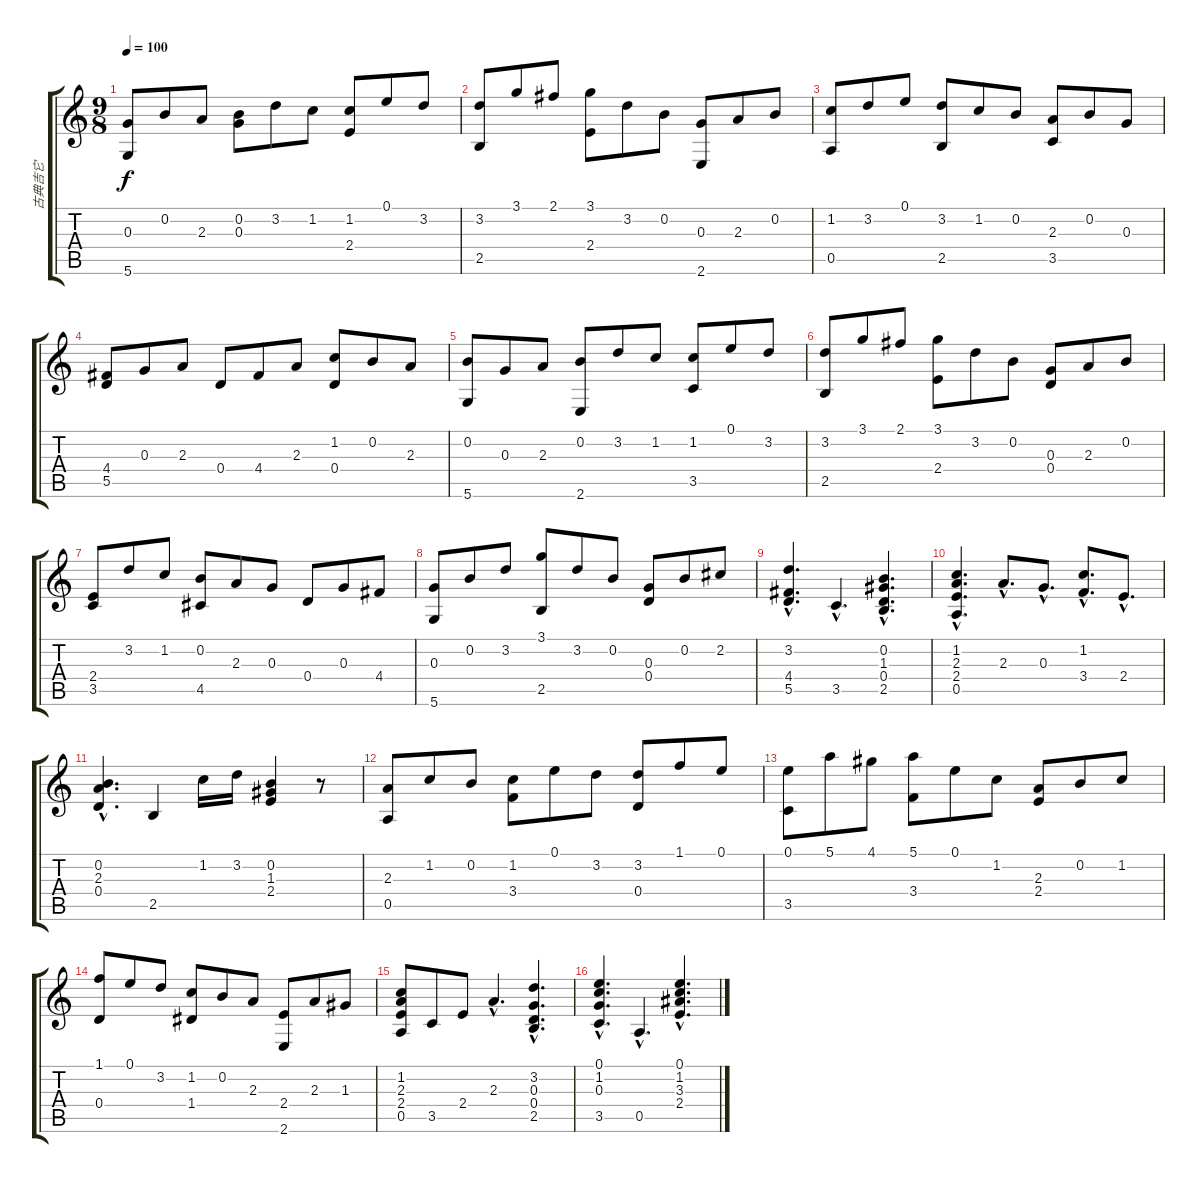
\track ("古典吉它" "古典吉它") {instrument acousticguitarnylon}
\staff {score tabs}
\tuning (E4 B3 G3 D3 A2 D2) {hide}
\ts (9 8)
\tempo 100
\clef g2
\ks c
(0.3 5.6).8{dy f} 0.2.8 2.3.8 (0.2 0.3).8 3.2.8 1.2.8 (1.2 2.4).8 0.1.8 3.2.8 |
(3.2 2.5).8 3.1.8 2.1.8 (3.1 2.4).8 3.2.8 0.2.8 (0.3 2.6).8 2.3.8 0.2.8 |
(1.2 0.5).8 3.2.8 0.1.8 (3.2 2.5).8 1.2.8 0.2.8 (2.3 3.5).8 0.2.8 0.3.8 |
(4.4 5.5).8 0.3.8 2.3.8 0.4.8 4.4.8 2.3.8 (1.2 0.4).8 0.2.8 2.3.8 |
(0.2 5.6).8 0.3.8 2.3.8 (0.2 2.6).8 3.2.8 1.2.8 (1.2 3.5).8 0.1.8 3.2.8 |
(3.2 2.5).8 3.1.8 2.1.8 (3.1 2.4).8 3.2.8 0.2.8 (0.3 0.4).8 2.3.8 0.2.8 |
(2.4 3.5).8 3.2.8 1.2.8 (0.2 4.5).8 2.3.8 0.3.8 0.4.8 0.3.8 4.4.8 |
(0.3 5.6).8 0.2.8 3.2.8 (3.1 2.5).8 3.2.8 0.2.8 (0.3 0.4).8 0.2.8 2.2.8 |
(3.2{hac} 4.4{hac} 5.5{hac}).4{d} 3.5{hac}.4{d} (0.2{hac} 1.3{hac} 0.4{hac} 2.5{hac}).4{d} |
(1.2{hac} 2.3{hac} 2.4{hac} 0.5{hac}).4{d} 2.3{hac}.8{d} 0.3{hac}.8{d} (1.2{hac} 3.4{hac}).8{d} 2.4{hac}.8{d} |
(0.2{hac} 2.3{hac} 0.4{hac}).4{d} 2.5.4 1.2.16 3.2.16 (0.2 1.3 2.4).4 r.8 |
(2.3 0.5).8 1.2.8 0.2.8 (1.2 3.4).8 0.1.8 3.2.8 (3.2 0.4).8 1.1.8 0.1.8 |
(0.1 3.5).8 5.1.8 4.1.8 (5.1 3.4).8 0.1.8 1.2.8 (2.3 2.4).8 0.2.8 1.2.8 |
(1.1 0.4).8 0.1.8 3.2.8 (1.2 1.4).8 0.2.8 2.3.8 (2.4 2.6).8 2.3.8 1.3.8 |
(1.2 2.3 2.4 0.5).8 3.5.8 2.4.8 2.3{hac}.4{d} (3.2{hac} 0.3{hac} 0.4{hac} 2.5{hac}).4{d} |
(0.1{hac} 1.2{hac} 0.3{hac} 3.5{hac}).4{d} 0.5{hac}.4{d} (0.1{hac} 1.2{hac} 3.3{hac} 2.4{hac}).4{d}
